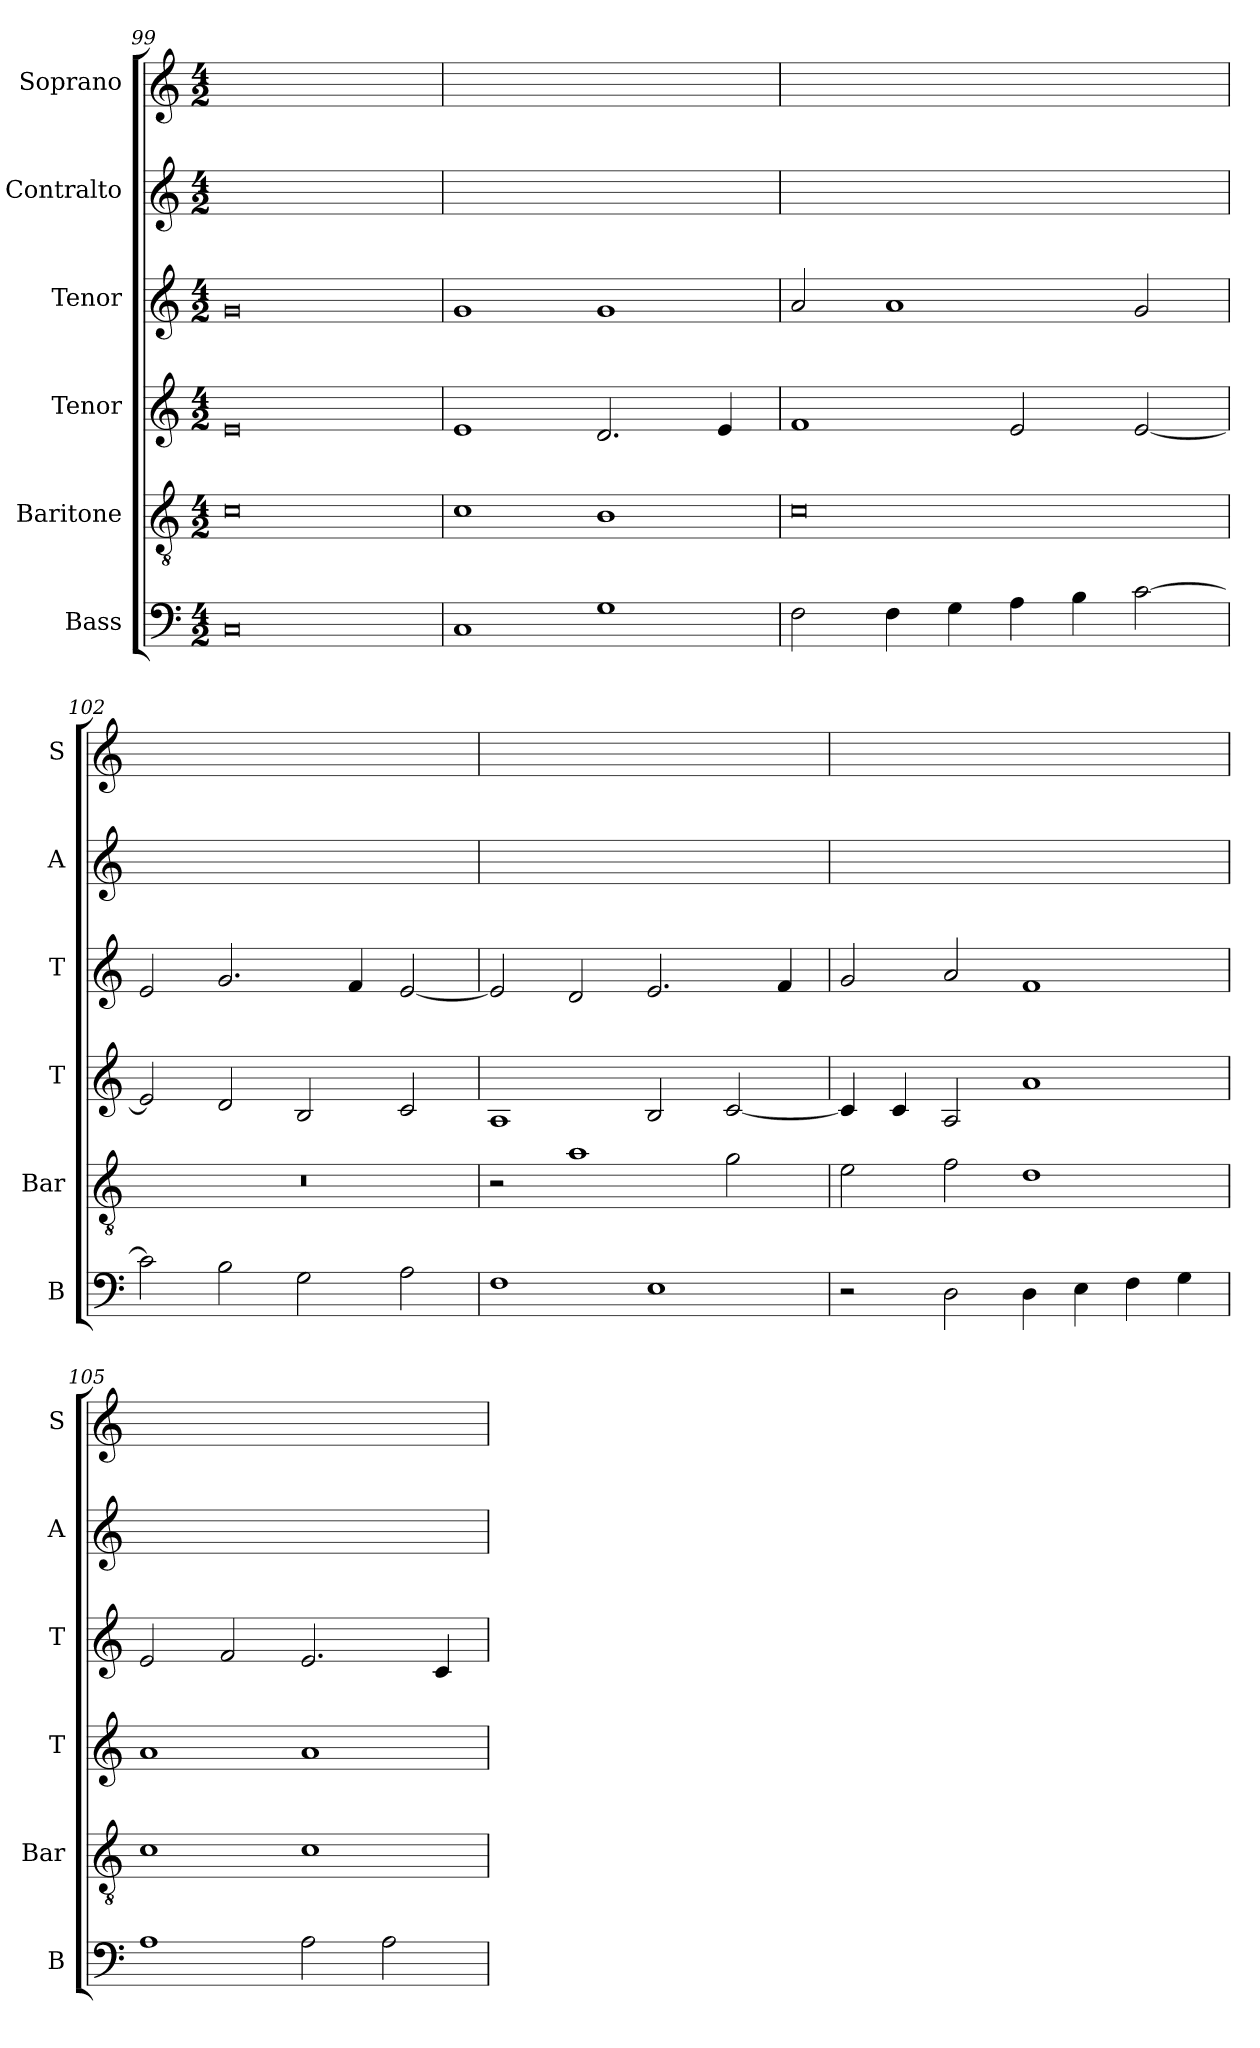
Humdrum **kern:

**kern	**kern	**kern	**kern	**kern	**kern
*part6	*part5	*part4	*part3	*part2	*part1
*staff6	*staff5	*staff4	*staff3	*staff2	*staff1
*I"Bass	*I"Baritone	*I"Tenor	*I"Tenor	*I"Contralto	*I"Soprano
*I'B	*I'Bar	*I'T	*I'T	*I'A	*I'S
*clefF4	*clefGv2	*clefG2	*clefG2	*clefG2	*clefG2
*k[]	*k[]	*k[]	*k[]	*k[]	*k[]
*G:mix	*G:mix	*G:mix	*G:mix	*G:mix	*G:mix
*M4/2	*M4/2	*M4/2	*M4/2	*M4/2	*M4/2
=99	=99	=99	=99	=99	=99
0C	0c	0e	0g	0ryy	0ryy
=100	=100	=100	=100	=100	=100
1C	1c	1e	1g	0ryy	0ryy
1G	1B	2.d	1g	.	.
.	.	4e	.	.	.
=101	=101	=101	=101	=101	=101
2F	0c	1f	2a	0ryy	0ryy
4F	.	.	1a	.	.
4G	.	.	.	.	.
4A	.	2e	.	.	.
4B	.	.	.	.	.
[2c	.	[2e	2g	.	.
=102	=102	=102	=102	=102	=102
2c]	0r	2e]	2e	0ryy	0ryy
2B	.	2d	2.g	.	.
2G	.	2B	.	.	.
.	.	.	4f	.	.
2A	.	2c	[2e	.	.
=103	=103	=103	=103	=103	=103
1F	2r	1A	2e]	0ryy	0ryy
.	1a	.	2d	.	.
1E	.	2B	2.e	.	.
.	2g	[2c	.	.	.
.	.	.	4f	.	.
=104	=104	=104	=104	=104	=104
2r	2e	4c]	2g	0ryy	0ryy
.	.	4c	.	.	.
2D	2f	2A	2a	.	.
4D	1d	1a	1f	.	.
4E	.	.	.	.	.
4F	.	.	.	.	.
4G	.	.	.	.	.
=105	=105	=105	=105	=105	=105
1A	1c	1a	2e	0ryy	0ryy
.	.	.	2f	.	.
2A	1c	1a	2.e	.	.
2A	.	.	.	.	.
.	.	.	4c	.	.
=	=	=	=	=	=
*-	*-	*-	*-	*-	*-
